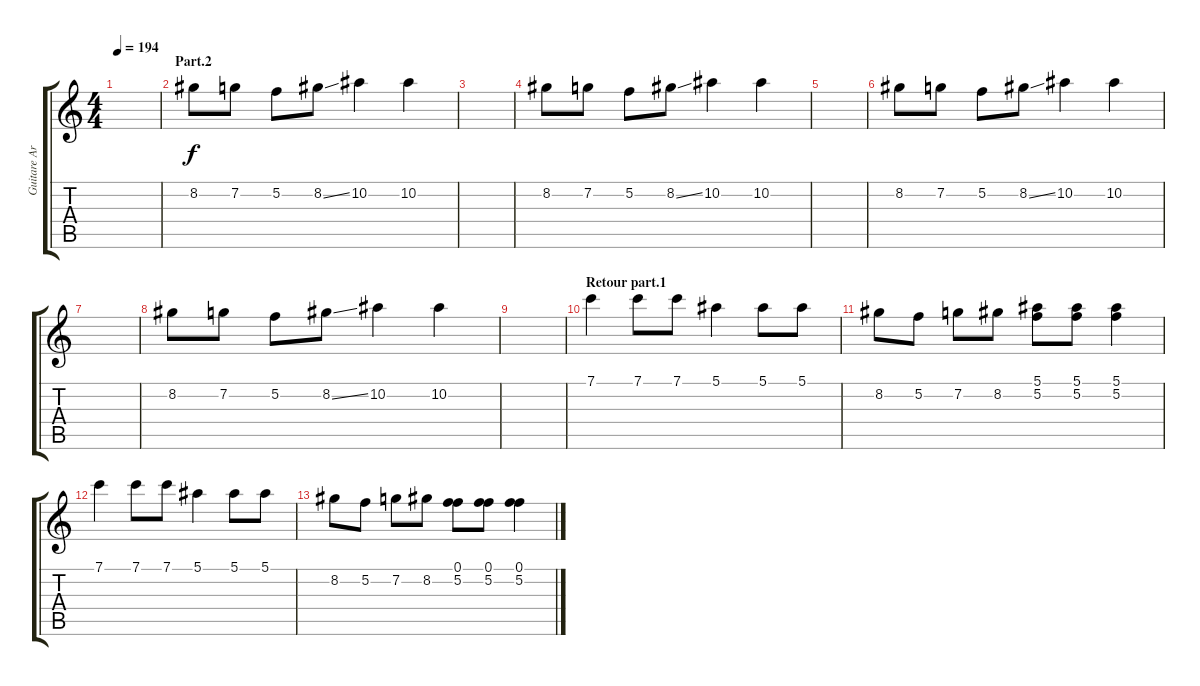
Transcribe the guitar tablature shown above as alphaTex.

\track ("Guitare Arpèges 1" "Guitare Ar") {instrument distortionguitar}
\staff {score tabs}
\tuning (F4 C4 Ab3 Eb3 Bb2 F2) {hide}
\ts (4 4)
\tempo 194
\clef g2
\ks c
|
\section ("" "Part.2")
8.2.8 7.2.8 5.2.8 8.2{ss}.8 10.2.4 10.2.4 |
|
8.2.8 7.2.8 5.2.8 8.2{ss}.8 10.2.4 10.2.4 |
|
8.2.8 7.2.8 5.2.8 8.2{ss}.8 10.2.4 10.2.4 |
|
8.2.8 7.2.8 5.2.8 8.2{ss}.8 10.2.4 10.2.4 |
|
\section ("" "Retour part.1")
7.1.4 7.1.8 7.1.8 5.1.4 5.1.8 5.1.8 |
8.2.8 5.2.8 7.2.8 8.2.8 (5.1 5.2).8 (5.1 5.2).8 (5.1 5.2).4 |
7.1.4 7.1.8 7.1.8 5.1.4 5.1.8 5.1.8 |
8.2.8 5.2.8 7.2.8 8.2.8 (0.1 5.2).8 (0.1 5.2).8 (0.1 5.2).4
